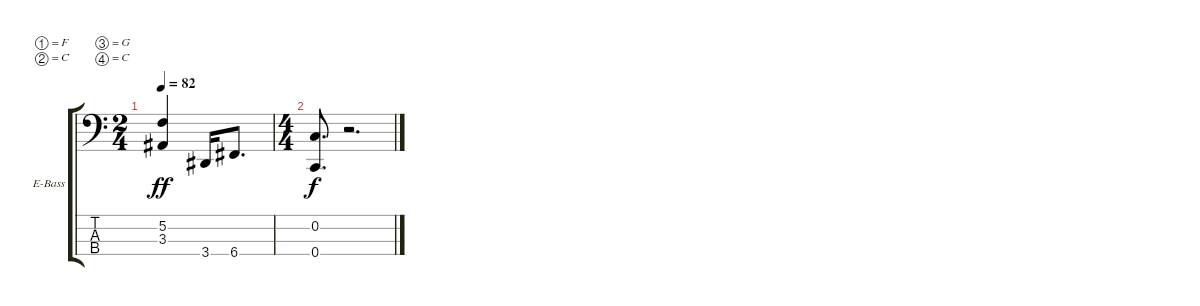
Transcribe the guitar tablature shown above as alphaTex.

\bracketExtendMode groupsimilarinstruments
\firstSystemTrackNameOrientation horizontal
\otherSystemsTrackNameOrientation horizontal
\track ("Kristian - Bass" "E-Bass") {instrument electricbassfinger}
\staff {score tabs}
\tuning (F2 C2 G1 C1)
\ts (2 4)
\tempo 82
\clef f4
\ks c
(3.3{t} 5.2{t}).4{dy ff} 3.4.16 6.4.8{d} |
\ts (4 4)
(0.4 0.2).8{d dy f} r.2{d}
